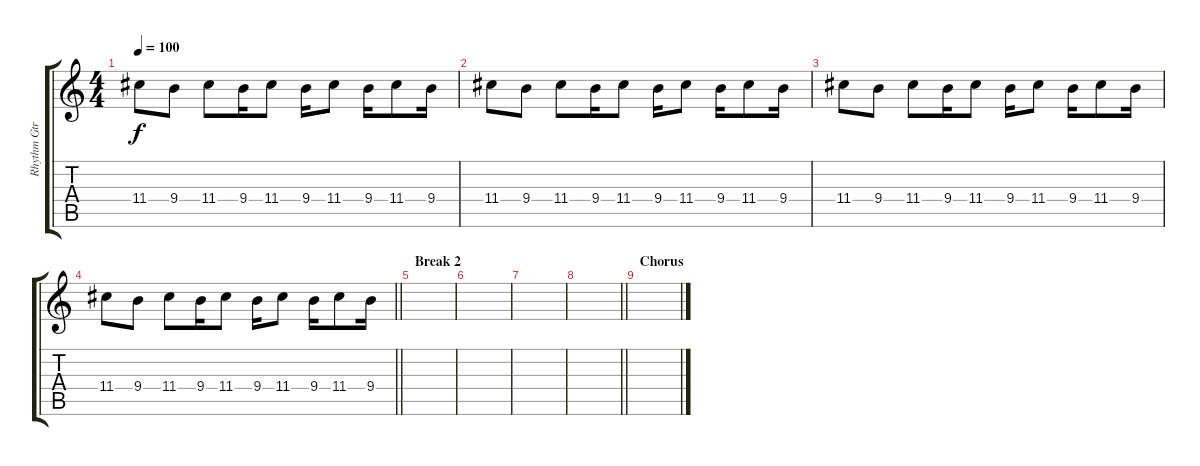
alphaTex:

\track ("Rhythm Gtr." "Rhythm Gtr") {instrument overdrivenguitar}
\staff {score tabs}
\tuning (E4 B3 G3 D3 A2 E2) {hide}
\ts (4 4)
\tempo 100
\clef g2
\ks c
11.4.8{dy f} 9.4.8 11.4.8 9.4.16 11.4.8 9.4.16 11.4.8 9.4.16 11.4.8 9.4.16 |
11.4.8 9.4.8 11.4.8 9.4.16 11.4.8 9.4.16 11.4.8 9.4.16 11.4.8 9.4.16 |
11.4.8 9.4.8 11.4.8 9.4.16 11.4.8 9.4.16 11.4.8 9.4.16 11.4.8 9.4.16 |
\barLineRight lightlight
11.4.8 9.4.8 11.4.8 9.4.16 11.4.8 9.4.16 11.4.8 9.4.16 11.4.8 9.4.16 |
\section ("" "Break 2")
|
|
|
\barLineRight lightlight
|
\section ("" "Chorus")
